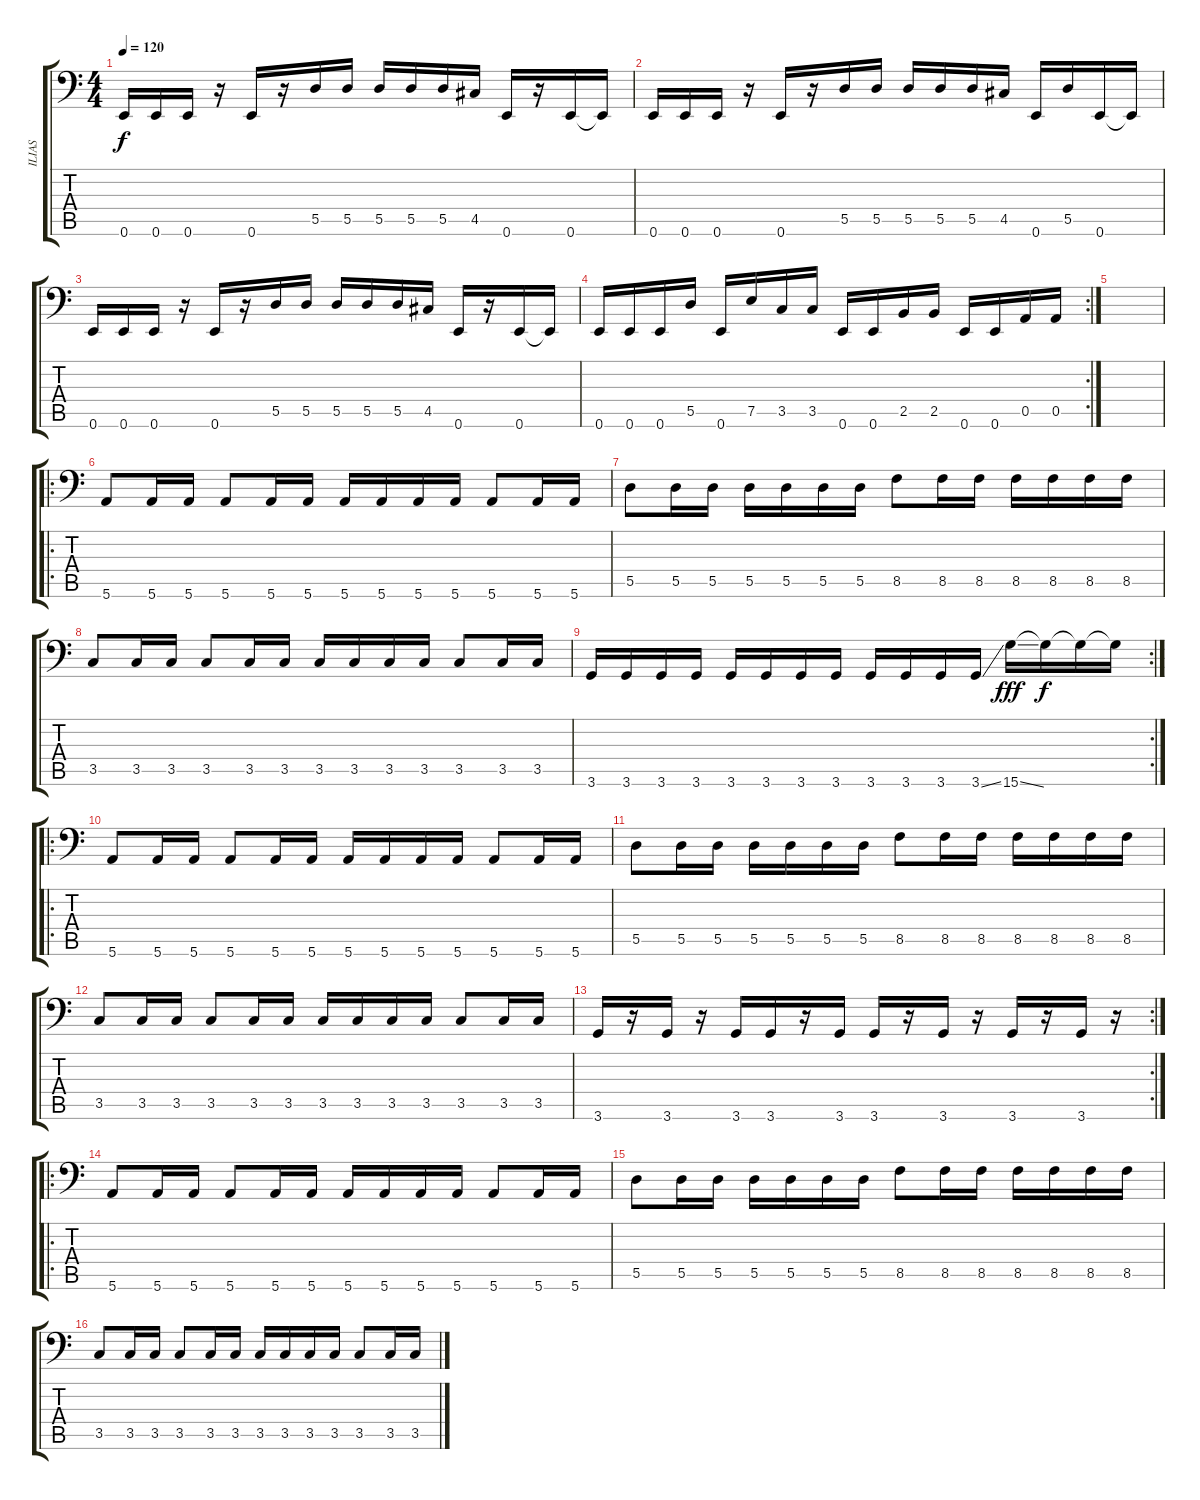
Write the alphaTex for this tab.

\track ("ILIAS" "ILIAS") {instrument electricbassfinger}
\staff {score tabs}
\tuning (E3 B2 G2 D2 A1 E1) {hide}
\ts (4 4)
\tempo 120
\clef f4
\ks c
0.6.16{dy f} 0.6.16 0.6.16 r.16 0.6.16 r.16 5.5.16 5.5.16 5.5.16 5.5.16 5.5.16 4.5.16 0.6.16 r.16 0.6.16 0.6{t}.16 |
0.6.16 0.6.16 0.6.16 r.16 0.6.16 r.16 5.5.16 5.5.16 5.5.16 5.5.16 5.5.16 4.5.16 0.6.16 5.5.16 0.6.16 0.6{t}.16 |
0.6.16 0.6.16 0.6.16 r.16 0.6.16 r.16 5.5.16 5.5.16 5.5.16 5.5.16 5.5.16 4.5.16 0.6.16 r.16 0.6.16 0.6{t}.16 |
\rc 2
0.6.16 0.6.16 0.6.16 5.5.16 0.6.16 7.5.16 3.5.16 3.5.16 0.6.16 0.6.16 2.5.16 2.5.16 0.6.16 0.6.16 0.5.16 0.5.16 |
|
\ro
5.6.8 5.6.16 5.6.16 5.6.8 5.6.16 5.6.16 5.6.16 5.6.16 5.6.16 5.6.16 5.6.8 5.6.16 5.6.16 |
5.5.8 5.5.16 5.5.16 5.5.16 5.5.16 5.5.16 5.5.16 8.5.8 8.5.16 8.5.16 8.5.16 8.5.16 8.5.16 8.5.16 |
3.5.8 3.5.16 3.5.16 3.5.8 3.5.16 3.5.16 3.5.16 3.5.16 3.5.16 3.5.16 3.5.8 3.5.16 3.5.16 |
\rc 2
3.6.16 3.6.16 3.6.16 3.6.16 3.6.16 3.6.16 3.6.16 3.6.16 3.6.16 3.6.16 3.6.16 3.6{ss}.16 15.6{ss}.16{dy fff} 15.6{t}.16{dy f} 15.6{t}.16 15.6{t}.16 |
\ro
5.6.8 5.6.16 5.6.16 5.6.8 5.6.16 5.6.16 5.6.16 5.6.16 5.6.16 5.6.16 5.6.8 5.6.16 5.6.16 |
5.5.8 5.5.16 5.5.16 5.5.16 5.5.16 5.5.16 5.5.16 8.5.8 8.5.16 8.5.16 8.5.16 8.5.16 8.5.16 8.5.16 |
3.5.8 3.5.16 3.5.16 3.5.8 3.5.16 3.5.16 3.5.16 3.5.16 3.5.16 3.5.16 3.5.8 3.5.16 3.5.16 |
\rc 2
3.6.16 r.16 3.6.16 r.16 3.6.16 3.6.16 r.16 3.6.16 3.6.16 r.16 3.6.16 r.16 3.6.16 r.16 3.6.16 r.16 |
\ro
5.6.8 5.6.16 5.6.16 5.6.8 5.6.16 5.6.16 5.6.16 5.6.16 5.6.16 5.6.16 5.6.8 5.6.16 5.6.16 |
5.5.8 5.5.16 5.5.16 5.5.16 5.5.16 5.5.16 5.5.16 8.5.8 8.5.16 8.5.16 8.5.16 8.5.16 8.5.16 8.5.16 |
3.5.8 3.5.16 3.5.16 3.5.8 3.5.16 3.5.16 3.5.16 3.5.16 3.5.16 3.5.16 3.5.8 3.5.16 3.5.16
